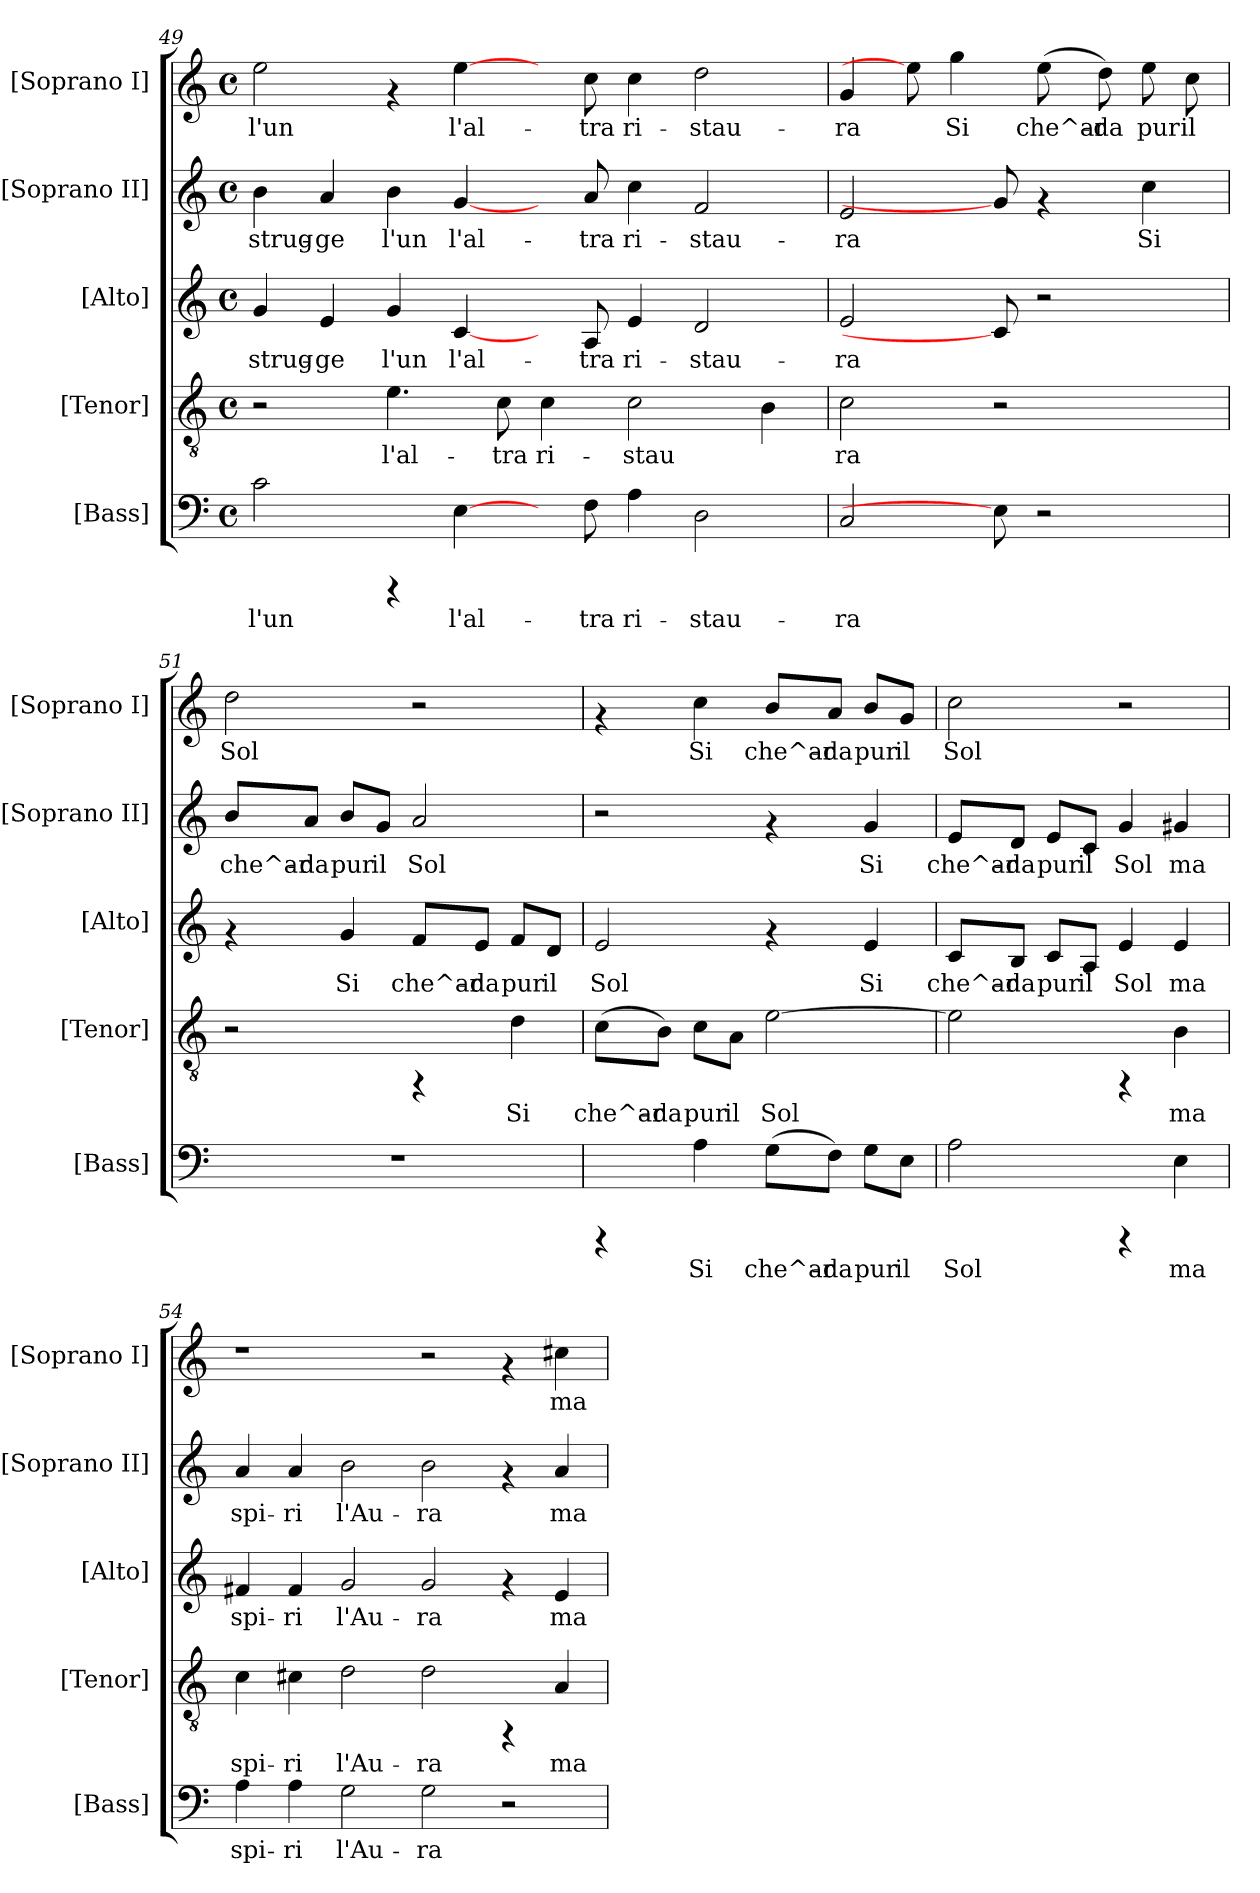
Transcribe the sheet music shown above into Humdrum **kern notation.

**kern	**text	**kern	**text	**kern	**text	**kern	**text	**kern	**text
*part5	*part5	*part4	*part4	*part3	*part3	*part2	*part2	*part1	*part1
*staff5	*staff5	*staff4	*staff4	*staff3	*staff3	*staff2	*staff2	*staff1	*staff1
*I"[Bass]	*	*I"[Tenor]	*	*I"[Alto]	*	*I"[Soprano II]	*	*I"[Soprano I]	*
*I'[Bass]	*	*I'[Tenor]	*	*I'[Alto]	*	*I'[Soprano II]	*	*I'[Soprano I]	*
!!LO:PB:g=z
*clefF4	*	*clefGv2	*	*clefG2	*	*clefG2	*	*clefG2	*
*k[]	*	*k[]	*	*k[]	*	*k[]	*	*k[]	*
*C:	*	*C:	*	*C:	*	*C:	*	*C:	*
*M4/4	*	*M4/4	*	*M4/4	*	*M4/4	*	*M4/4	*
*met(c)	*	*met(c)	*	*met(c)	*	*met(c)	*	*met(c)	*
=49	=49	=49	=49	=49	=49	=49	=49	=49	=49
!	!LO:LY:b	!	!	!	!LO:LY:b:cj	!	!LO:LY:b:cj	!	!LO:LY:b:cj
2c\	l'un	2r	.	4g/	strug-	4b\	strug-	2ee\	l'un
!	!	!	!	!	!LO:LY:b:cj	!	!LO:LY:b:cj	!	!
.	.	.	.	4e/	-ge	4a/	-ge	.	.
!	!	!	!LO:LY:b:cj	!	!LO:LY:b:cj	!	!LO:LY:b:cj	!	!
4rCCC	.	4.e\	l'al-	4g/	l'un	4b\	l'un	4rf	.
!	!LO:LY:b	!	!	!	!LO:LY:b:cj	!	!LO:LY:b:cj	!	!LO:LY:b:cj
[4E\	l'al-	.	.	[4c/	l'al-	[4g/	l'al-	[4ee\	l'al-
!	!	!	!LO:LY:b:cj	!	!	!	!	!	!
.	.	8c\	-tra	.	.	.	.	.	.
!	!	!	!LO:LY:b:cj	!	!	!	!	!	!
8ryy	.	4c\	ri-	8ryy	.	8ryy	.	8ryy	.
!	!LO:LY:b	!	!	!	!LO:LY:b:cj	!	!LO:LY:b:cj	!	!LO:LY:b:cj
8F\	-tra	.	.	8A/	-tra	8a/	-tra	8cc\	-tra
!	!LO:LY:b	!	!LO:LY:b:cj	!	!LO:LY:b:cj	!	!LO:LY:b:cj	!	!LO:LY:b:cj
4A\	ri-	2c\	-stau-	4e/	ri-	4cc\	ri-	4cc\	ri-
!	!LO:LY:b	!	!	!	!LO:LY:b:cj	!	!LO:LY:b:cj	!	!LO:LY:b:cj
2D\	-stau-	.	.	2d/	-stau-	2f/	-stau-	2dd\	-stau-
!	!	!	!LO:LY:b:cj	!	!	!	!	!	!
.	.	4B\	--	.	.	.	.	.	.
=50	=50	=50	=50	=50	=50	=50	=50	=50	=50
!	!LO:LY:b	!	!LO:LY:b:cj	!	!LO:LY:b:cj	!	!LO:LY:b:cj	!	!LO:LY:b:cj
2C/	-ra	2c\	-ra	2e/	-ra	2e/	-ra	4g/	-ra
.	.	.	.	.	.	.	.	8ee\]	.
!	!	!	!	!	!	!	!	!	!LO:LY:b:cj
.	.	.	.	.	.	.	.	4gg\	Si
8E\]	.	2r	.	8c/]	.	8g/]	.	.	.
!	!	!	!	!	!	!	!	!	!LO:LY:b:cj
2r	.	.	.	2r	.	4rf	.	(<8ee\	che^ar-
!	!	!	!	!	!	!	!	!	!LO:LY:b:cj
.	.	.	.	.	.	.	.	8dd\)	-da
!	!	!	!	!	!	!	!LO:LY:b:cj	!	!LO:LY:b:cj
.	.	.	.	.	.	4cc\	Si	8ee\	pur
!	!	!	!	!	!	!	!	!	!LO:LY:b:cj
.	.	8ryy	.	.	.	.	.	8cc\	il
=51	=51	=51	=51	=51	=51	=51	=51	=51	=51
!	!	!	!	!	!	!	!LO:LY:b:cj	!	!LO:LY:b:cj
1r	.	2r	.	4rf	.	8b/L	che^ar-	2dd\	Sol
!	!	!	!	!	!	!	!LO:LY:b:cj	!	!
.	.	.	.	.	.	8a/J	-da	.	.
!	!	!	!	!	!LO:LY:b:cj	!	!LO:LY:b:cj	!	!
.	.	.	.	4g/	Si	8b/L	pur	.	.
!	!	!	!	!	!	!	!LO:LY:b:cj	!	!
.	.	.	.	.	.	8g/J	il	.	.
!	!	!	!	!	!LO:LY:b:cj	!	!LO:LY:b:cj	!	!
.	.	4rFF	.	8f/L	che^ar-	2a/	Sol	2r	.
!	!	!	!	!	!LO:LY:b:cj	!	!	!	!
.	.	.	.	8e/J	-da	.	.	.	.
!	!	!	!LO:LY:b:cj	!	!LO:LY:b:cj	!	!	!	!
.	.	4d\	Si	8f/L	pur	.	.	.	.
!	!	!	!	!	!LO:LY:b:cj	!	!	!	!
.	.	.	.	8d/J	il	.	.	.	.
=52	=52	=52	=52	=52	=52	=52	=52	=52	=52
!	!	!	!LO:LY:b:cj	!	!LO:LY:b:cj	!	!	!	!
4rCCC	.	(<8c\L	che^ar-	2e/	Sol	2r	.	4rf	.
!	!	!	!LO:LY:b:cj	!	!	!	!	!	!
.	.	8B\J)	-da	.	.	.	.	.	.
!	!LO:LY:b	!	!LO:LY:b:cj	!	!	!	!	!	!LO:LY:b:cj
4A\	Si	8c\L	pur	.	.	.	.	4cc\	Si
!	!	!	!LO:LY:b:cj	!	!	!	!	!	!
.	.	8A\J	il	.	.	.	.	.	.
!	!LO:LY:b	!	!LO:LY:b:cj	!	!	!	!	!	!LO:LY:b:cj
(<8G\L	che^ar-	[>2e\	Sol	4rf	.	4rf	.	8b/L	che^ar-
!	!LO:LY:b	!	!	!	!	!	!	!	!LO:LY:b:cj
8F\J)	-da	.	.	.	.	.	.	8a/J	-da
!	!LO:LY:b	!	!	!	!LO:LY:b:cj	!	!LO:LY:b:cj	!	!LO:LY:b:cj
8G\L	pur	.	.	4e/	Si	4g/	Si	8b/L	pur
!	!LO:LY:b	!	!	!	!	!	!	!	!LO:LY:b:cj
8E\J	il	.	.	.	.	.	.	8g/J	il
!!LO:PB:g=z
=53	=53	=53	=53	=53	=53	=53	=53	=53	=53
!	!LO:LY:b	!	!LO:LY:b:cj	!	!LO:LY:b:cj	!	!LO:LY:b:cj	!	!LO:LY:b:cj
2A\	Sol	2e\]	.	8c/L	che^ar-	8e/L	che^ar-	2cc\	Sol
!	!	!	!	!	!LO:LY:b:cj	!	!LO:LY:b:cj	!	!
.	.	.	.	8B/J	-da	8d/J	-da	.	.
!	!	!	!	!	!LO:LY:b:cj	!	!LO:LY:b:cj	!	!
.	.	.	.	8c/L	pur	8e/L	pur	.	.
!	!	!	!	!	!LO:LY:b:cj	!	!LO:LY:b:cj	!	!
.	.	.	.	8A/J	il	8c/J	il	.	.
!	!	!	!	!	!LO:LY:b:cj	!	!LO:LY:b:cj	!	!
4rCCC	.	4rFF	.	4e/	Sol	4g/	Sol	2r	.
!	!LO:LY:b	!	!LO:LY:b:cj	!	!LO:LY:b:cj	!	!LO:LY:b:cj	!	!
4E\	ma	4B\	ma	4e/	ma	4g#X/	ma	.	.
=54	=54	=54	=54	=54	=54	=54	=54	=54	=54
!	!LO:LY:b	!	!LO:LY:b:cj	!	!LO:LY:b:cj	!	!LO:LY:b:cj	!	!
4A\	spi-	4c\	spi-	4f#X/	spi-	4a/	spi-	1r	.
!	!LO:LY:b	!	!LO:LY:b:cj	!	!LO:LY:b:cj	!	!LO:LY:b:cj	!	!
4A\	-ri	4c#X\	-ri	4f#/	-ri	4a/	-ri	.	.
!	!LO:LY:b	!	!LO:LY:b:cj	!	!LO:LY:b:cj	!	!LO:LY:b:cj	!	!
2G\	l'Au-	2d\	l'Au-	2g/	l'Au-	2b\	l'Au-	.	.
!	!LO:LY:b	!	!LO:LY:b:cj	!	!LO:LY:b:cj	!	!LO:LY:b:cj	!	!
2G\	-ra	2d\	-ra	2g/	-ra	2b\	-ra	2r	.
2r	.	4rFF	.	4rf	.	4rf	.	4rf	.
!	!	!	!LO:LY:b:cj	!	!LO:LY:b:cj	!	!LO:LY:b:cj	!	!LO:LY:b:cj
.	.	4A/	ma	4e/	ma	4a/	ma	4cc#X\	ma
=	=	=	=	=	=	=	=	=	=
*-	*-	*-	*-	*-	*-	*-	*-	*-	*-
